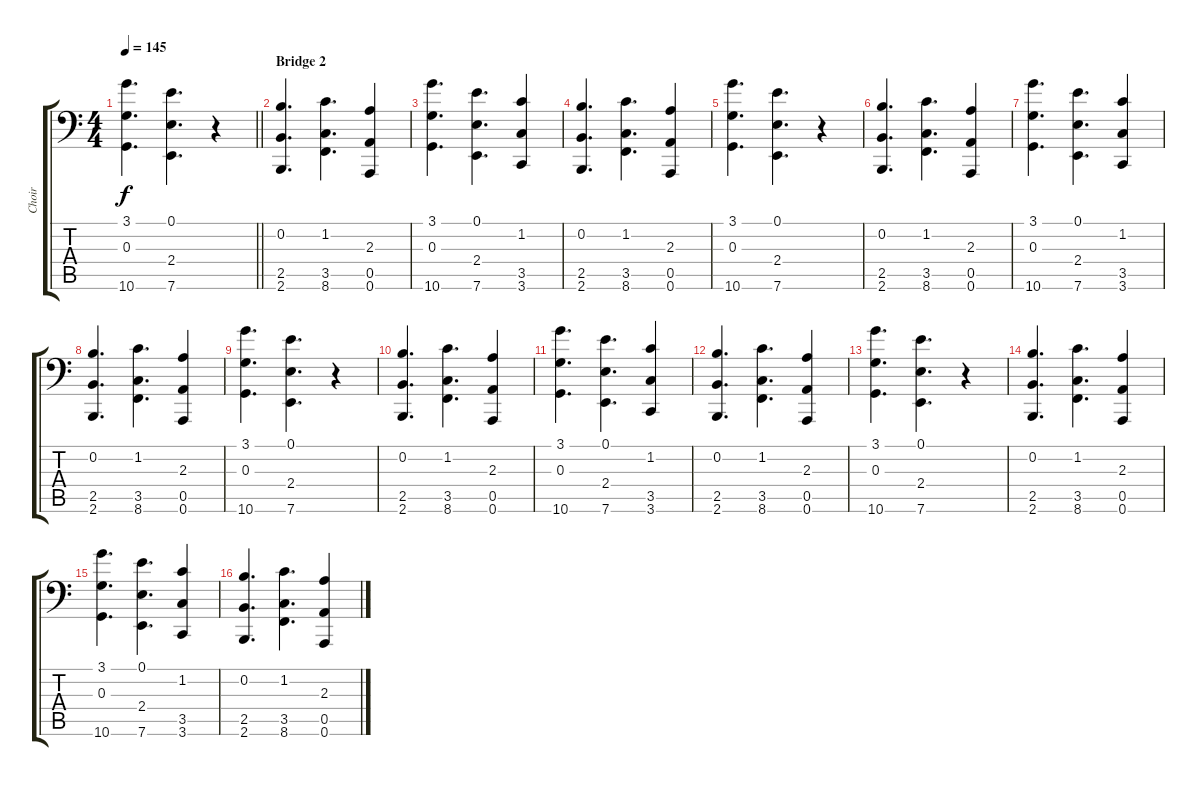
\track ("Choir" "Choir") {instrument choiraahs}
\staff {score tabs}
\tuning (E4 B3 G3 D3 A2 A1) {hide}
\ts (4 4)
\tempo 145
\clef f4
\barLineRight lightlight
\ks c
(3.1 0.3 10.6).4{d dy f} (0.1 2.4 7.6).4{d} r.4 |
\section ("" "Bridge 2")
(0.2 2.5 2.6).4{d} (1.2 3.5 8.6).4{d} (2.3 0.5 0.6).4 |
(3.1 0.3 10.6).4{d} (0.1 2.4 7.6).4{d} (1.2 3.5 3.6).4 |
(0.2 2.5 2.6).4{d} (1.2 3.5 8.6).4{d} (2.3 0.5 0.6).4 |
(3.1 0.3 10.6).4{d} (0.1 2.4 7.6).4{d} r.4 |
(0.2 2.5 2.6).4{d} (1.2 3.5 8.6).4{d} (2.3 0.5 0.6).4 |
(3.1 0.3 10.6).4{d} (0.1 2.4 7.6).4{d} (1.2 3.5 3.6).4 |
(0.2 2.5 2.6).4{d} (1.2 3.5 8.6).4{d} (2.3 0.5 0.6).4 |
(3.1 0.3 10.6).4{d} (0.1 2.4 7.6).4{d} r.4 |
(0.2 2.5 2.6).4{d} (1.2 3.5 8.6).4{d} (2.3 0.5 0.6).4 |
(3.1 0.3 10.6).4{d} (0.1 2.4 7.6).4{d} (1.2 3.5 3.6).4 |
(0.2 2.5 2.6).4{d} (1.2 3.5 8.6).4{d} (2.3 0.5 0.6).4 |
(3.1 0.3 10.6).4{d} (0.1 2.4 7.6).4{d} r.4 |
(0.2 2.5 2.6).4{d} (1.2 3.5 8.6).4{d} (2.3 0.5 0.6).4 |
(3.1 0.3 10.6).4{d} (0.1 2.4 7.6).4{d} (1.2 3.5 3.6).4 |
(0.2 2.5 2.6).4{d} (1.2 3.5 8.6).4{d} (2.3 0.5 0.6).4
